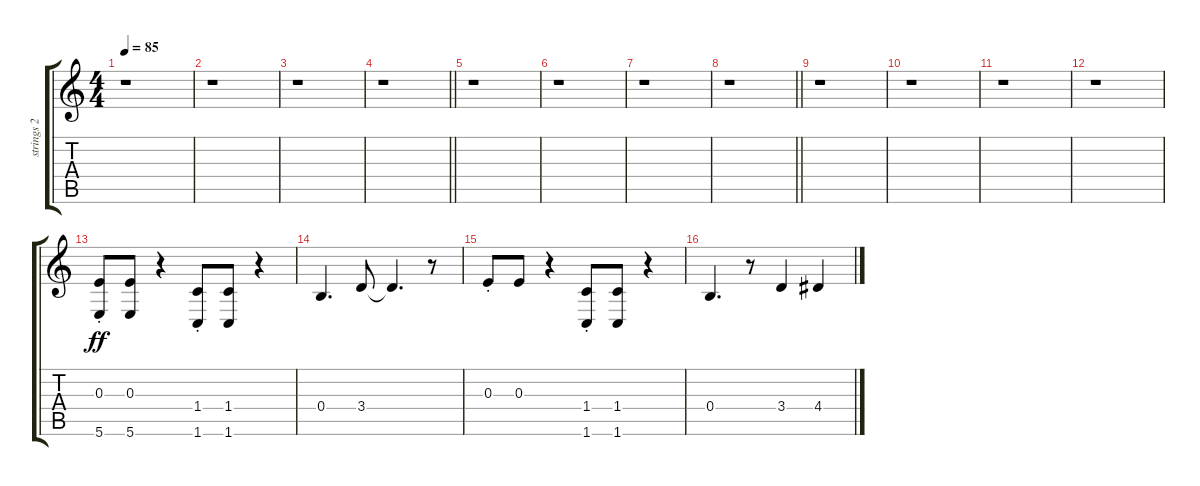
\track ("strings 2" "strings 2") {instrument stringensemble1}
\staff {score tabs}
\tuning (Db5 Ab4 E4 B3 Gb3 B2) {hide}
\ts (4 4)
\tempo 85
\clef g2
\ks c
r.1{dy f} |
r.1 |
r.1 |
\barLineRight lightlight
r.1 |
r.1 |
r.1 |
r.1 |
\barLineRight lightlight
r.1 |
r.1 |
r.1 |
r.1 |
r.1 |
(0.3{st} 5.6{st}).8{dy ff} (0.3 5.6).8 r.4 (1.4{st} 1.6{st}).8 (1.4 1.6).8 r.4 |
0.4.4{d} 3.4.8 3.4{t}.4{d} r.8 |
0.3{st}.8 0.3.8 r.4 (1.4{st} 1.6{st}).8 (1.4 1.6).8 r.4 |
0.4.4{d} r.8 3.4.4 4.4.4
